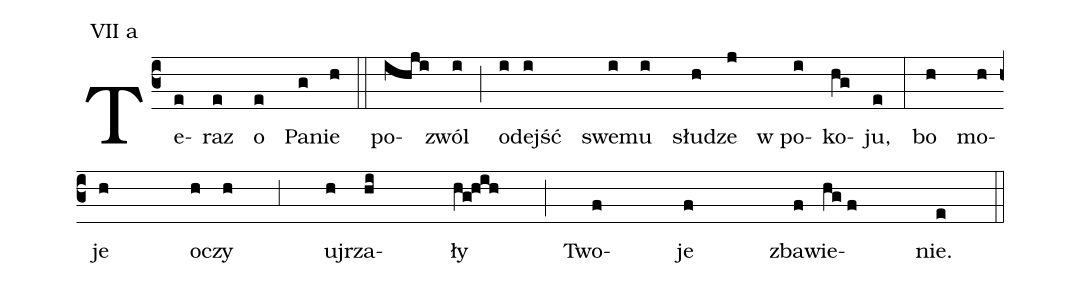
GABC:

annotation: VII a;
%%
(c3)Te(e)raz(e) o(e) Pa(g)nie(h) (::)
po(ihji)zwól(i) (;) o(i)dejść(i) swe(i)mu(i) słu(h)dze(j) w po(i)ko(hg)ju,(e) (:)
bo(h) mo(h)je(h) o(h)czy(h) (,3) uj(h)rza(hi)ły(hg!hih) (;) Two(f)je(f) zba(f)wie(hgf)nie.(e) (::) (z)
